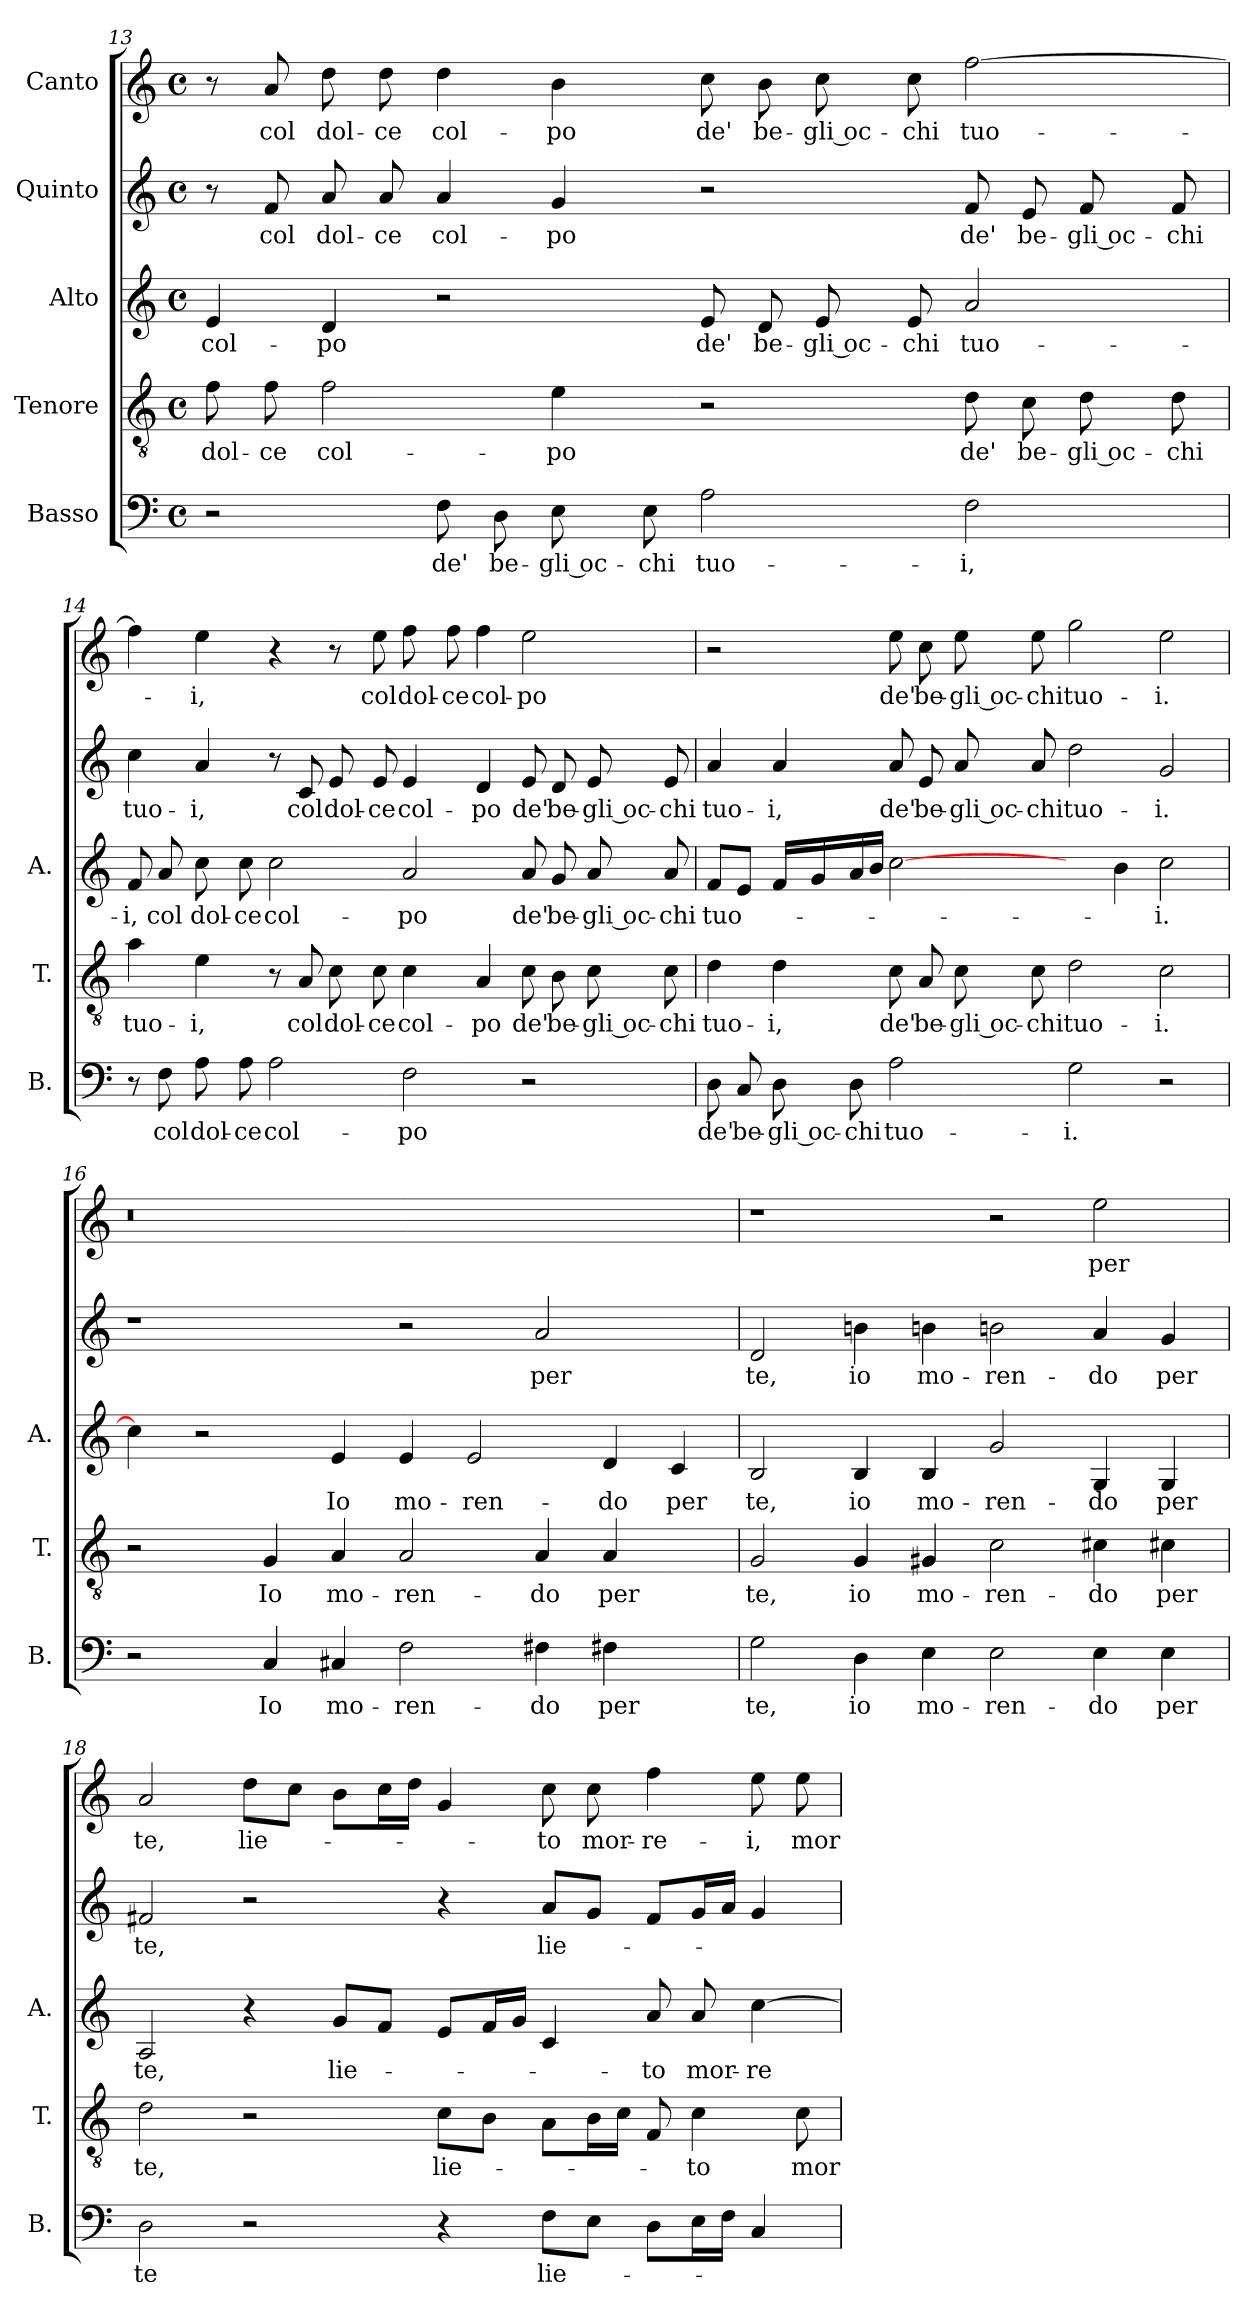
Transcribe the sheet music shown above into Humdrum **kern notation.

**kern	**text	**kern	**text	**kern	**text	**kern	**text	**kern	**text
*part5	*part5	*part4	*part4	*part3	*part3	*part2	*part2	*part1	*part1
*staff5	*staff5	*staff4	*staff4	*staff3	*staff3	*staff2	*staff2	*staff1	*staff1
*I"Basso	*	*I"Tenore	*	*I"Alto	*	*I"Quinto	*	*I"Canto	*
*I'B.	*	*I'T.	*	*I'A.	*	*	*	*	*
*clefF4	*	*clefGv2	*	*clefG2	*	*clefG2	*	*clefG2	*
*k[]	*	*k[]	*	*k[]	*	*k[]	*	*k[]	*
*C:	*	*C:	*	*C:	*	*C:	*	*C:	*
*M4/4	*	*M4/4	*	*M4/4	*	*M4/4	*	*M4/4	*
*met(c)	*	*met(c)	*	*met(c)	*	*met(c)	*	*met(c)	*
=13	=13	=13	=13	=13	=13	=13	=13	=13	=13
2r	.	8f\	dol-	4e/	col-	8r	.	8r	.
.	.	8f\	-ce	.	.	8f/	col	8a/	col
.	.	2f\	col-	4d/	-po	8a/	dol-	8dd\	dol-
.	.	.	.	.	.	8a/	-ce	8dd\	-ce
8F\	de'	.	.	2r	.	4a/	col-	4dd\	col-
8D\	be-	.	.	.	.	.	.	.	.
8E\	-gli oc-	4e\	-po	.	.	4g/	-po	4b\	-po
8E\	-chi	.	.	.	.	.	.	.	.
2A\	tuo-	2r	.	8e/	de'	2r	.	8cc\	de'
.	.	.	.	8d/	be-	.	.	8b\	be-
.	.	.	.	8e/	-gli oc-	.	.	8cc\	-gli oc-
.	.	.	.	8e/	-chi	.	.	8cc\	-chi
2F\	-i,	8d\	de'	2a/	tuo-	8f/	de'	[2ff\	tuo-
.	.	8c\	be-	.	.	8e/	be-	.	.
.	.	8d\	-gli oc-	.	.	8f/	-gli oc-	.	.
.	.	8d\	-chi	.	.	8f/	-chi	.	.
=14	=14	=14	=14	=14	=14	=14	=14	=14	=14
8r	.	4a\	tuo-	8f/	-i,	4cc\	tuo-	4ff\]	.
8F\	col	.	.	8a/	col	.	.	.	.
8A\	dol-	4e\	-i,	8cc\	dol-	4a/	-i,	4ee\	-i,
8A\	-ce	.	.	8cc\	-ce	.	.	.	.
2A\	col-	8r	.	2cc\	col-	8r	.	4r	.
.	.	8A/	col	.	.	8c/	col	.	.
.	.	8c\	dol-	.	.	8e/	dol-	8r	.
.	.	8c\	-ce	.	.	8e/	-ce	8ee\	col
2F\	-po	4c\	col-	2a/	-po	4e/	col-	8ff\	dol-
.	.	.	.	.	.	.	.	8ff\	-ce
.	.	4A/	-po	.	.	4d/	-po	4ff\	col-
2r	.	8c\	de'	8a/	de'	8e/	de'	2ee\	-po
.	.	8B\	be-	8g/	be-	8d/	be-	.	.
.	.	8c\	-gli oc-	8a/	-gli oc-	8e/	-gli oc-	.	.
.	.	8c\	-chi	8a/	-chi	8e/	-chi	.	.
=15	=15	=15	=15	=15	=15	=15	=15	=15	=15
8D\	de'	4d\	tuo-	8f/L	tuo-	4a/	tuo-	2r	.
8C/	be-	.	.	8e/J	.	.	.	.	.
8D\	-gli oc-	4d\	-i,	16f/LL	.	4a/	-i,	.	.
.	.	.	.	16g/	.	.	.	.	.
8D\	-chi	.	.	16a/	.	.	.	.	.
.	.	.	.	16b/JJ	.	.	.	.	.
2A\	tuo-	8c\	de'	[2cc\	.	8a/	de'	8ee\	de'
.	.	8A/	be-	.	.	8e/	be-	8cc\	be-
.	.	8c\	-gli oc-	.	.	8a/	-gli oc-	8ee\	-gli oc-
.	.	8c\	-chi	.	.	8a/	-chi	8ee\	-chi
2G\	-i.	2d\	tuo-	4ryy	.	2dd\	tuo-	2gg\	tuo-
.	.	.	.	4b\	.	.	.	.	.
2r	.	2c\	-i.	2cc\	-i.	2g/	-i.	2ee\	-i.
=16	=16	=16	=16	=16	=16	=16	=16	=16	=16
!	!	!	!	!	!	!	!	!LO:N:vis=0	!
2r	.	2r	.	4cc\]	.	1r	.	1r	.
.	.	.	.	2r	.	.	.	.	.
4C/	Io	4G/	Io	.	.	.	.	.	.
4C#X/	mo-	4A/	mo-	4e/	Io	.	.	.	.
2F\	-ren-	2A/	-ren-	4e/	mo-	2r	.	1ryy	.
.	.	.	.	2e/	-ren-	.	.	.	.
4F#X\	-do	4A/	-do	.	.	2a/	per	.	.
4F#X\	per	4A/	per	4d/	-do	.	.	.	.
4ryy	.	4ryy	.	4c/	per	4ryy	.	4ryy	.
=17	=17	=17	=17	=17	=17	=17	=17	=17	=17
2G\	te,	2G/	te,	2B/	te,	2d/	te,	1r	.
4D\	io	4G/	io	4B/	io	4bn\	io	.	.
4E\	mo-	4G#X/	mo-	4B/	mo-	4bn\	mo-	.	.
2E\	-ren-	2c\	-ren-	2g/	-ren-	2bn\	-ren-	2r	.
4E\	-do	4c#X\	-do	4G/	-do	4a/	-do	2ee\	per
4E\	per	4c#X\	per	4G/	per	4g/	per	.	.
=18	=18	=18	=18	=18	=18	=18	=18	=18	=18
2D\	te	2d\	te,	2A/	te,	2f#X/	te,	2a/	te,
2r	.	2r	.	4r	.	2r	.	8dd\L	lie-
.	.	.	.	.	.	.	.	8cc\J	.
.	.	.	.	8g/L	lie-	.	.	8b\L	.
.	.	.	.	8f/J	.	.	.	16cc\L	.
.	.	.	.	.	.	.	.	16dd\JJ	.
4r	.	8c\L	lie-	8e/L	.	4r	.	4g/	.
.	.	8B\J	.	16f/L	.	.	.	.	.
.	.	.	.	16g/JJ	.	.	.	.	.
8F\L	lie-	8A\L	.	4c/	.	8a/L	lie-	8cc\	-to
8E\J	.	16B\L	.	.	.	8g/J	.	8cc\	mor-
.	.	16c\JJ	.	.	.	.	.	.	.
8D\L	.	8F/	.	8a/	-to	8f#/L	.	4ff\	-re-
16E\L	.	4c\	-to	8a/	mor-	16g/L	.	.	.
16F\JJ	.	.	.	.	.	16a/JJ	.	.	.
4C/	.	.	.	[4cc\	-re-	4g/	.	8ee\	-i,
.	.	8c\	mor-	.	.	.	.	8ee\	mor-
=	=	=	=	=	=	=	=	=	=
*-	*-	*-	*-	*-	*-	*-	*-	*-	*-
